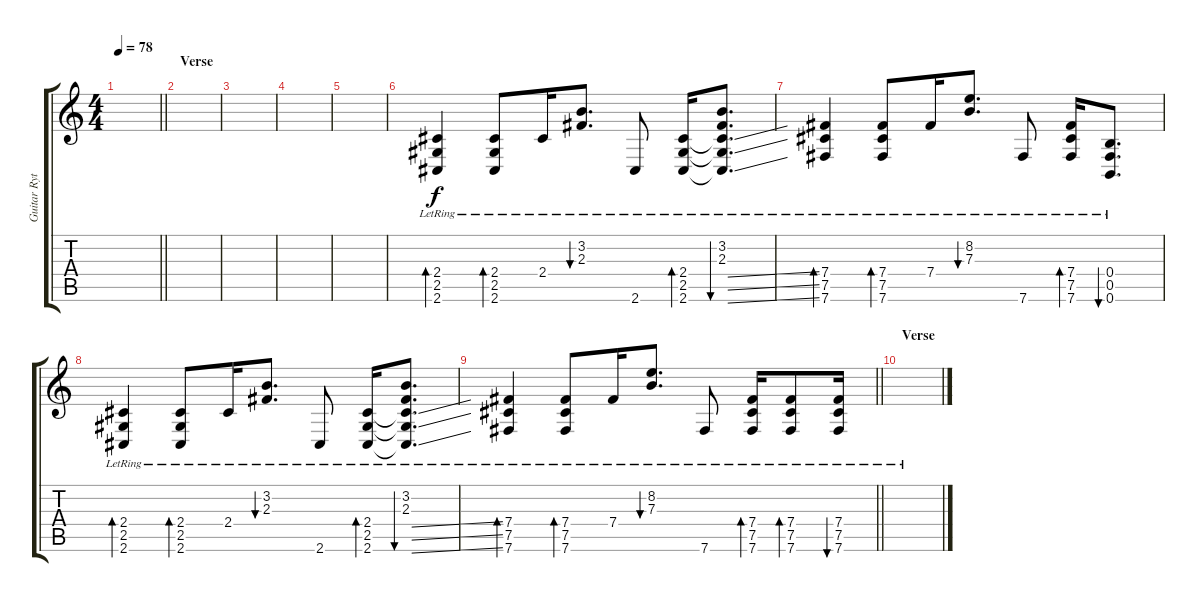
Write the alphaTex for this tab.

\track ("Guitar Rythm" "Guitar Ryt") {instrument electricguitarclean}
\staff {score tabs}
\tuning (Db4 Ab3 E3 B2 Gb2 B1) {hide}
\ts (4 4)
\tempo 78
\clef g2
\barLineRight lightlight
\ks c
|
\section ("" "Verse")
|
|
|
|
(2.4{lr} 2.5{lr} 2.6{lr}).4{bd 60} (2.4{lr} 2.5{lr} 2.6{lr}).8{bd 60} 2.4{lr}.16 (3.2{lr} 2.3{lr}).8{d bu 60} 2.6{lr}.8 (2.4{lr} 2.5{lr} 2.6{lr}).16{bd 60} (3.2{lr} 2.3{lr} 2.4{ss t} 2.5{ss t} 2.6{ss t}).8{d bu 60} |
(7.4{lr} 7.5{lr} 7.6{lr}).4{bd 60} (7.4{lr} 7.5{lr} 7.6{lr}).8{bd 60} 7.4{lr}.16 (8.2{lr} 7.3{lr}).8{d bu 60} 7.6{lr}.8 (7.4{lr} 7.5{lr} 7.6{lr}).16{bd 60} (0.4{lr} 0.5{lr} 0.6{lr}).8{d bu 60} |
(2.4{lr} 2.5{lr} 2.6{lr}).4{bd 60} (2.4{lr} 2.5{lr} 2.6{lr}).8{bd 60} 2.4{lr}.16 (3.2{lr} 2.3{lr}).8{d bu 60} 2.6{lr}.8 (2.4{lr} 2.5{lr} 2.6{lr}).16{bd 60} (3.2{lr} 2.3{lr} 2.4{ss t} 2.5{ss t} 2.6{ss t}).8{d bu 60} |
\barLineRight lightlight
(7.4{lr} 7.5{lr} 7.6{lr}).4{bd 60} (7.4{lr} 7.5{lr} 7.6{lr}).8{bd 60} 7.4{lr}.16 (8.2{lr} 7.3{lr}).8{d bu 60} 7.6{lr}.8 (7.4{lr} 7.5{lr} 7.6{lr}).16{bd 60} (7.4{lr} 7.5{lr} 7.6{lr}).8{bd 60} (7.4{lr} 7.5{lr} 7.6{lr}).16{bu 60} |
\section ("" "Verse")
